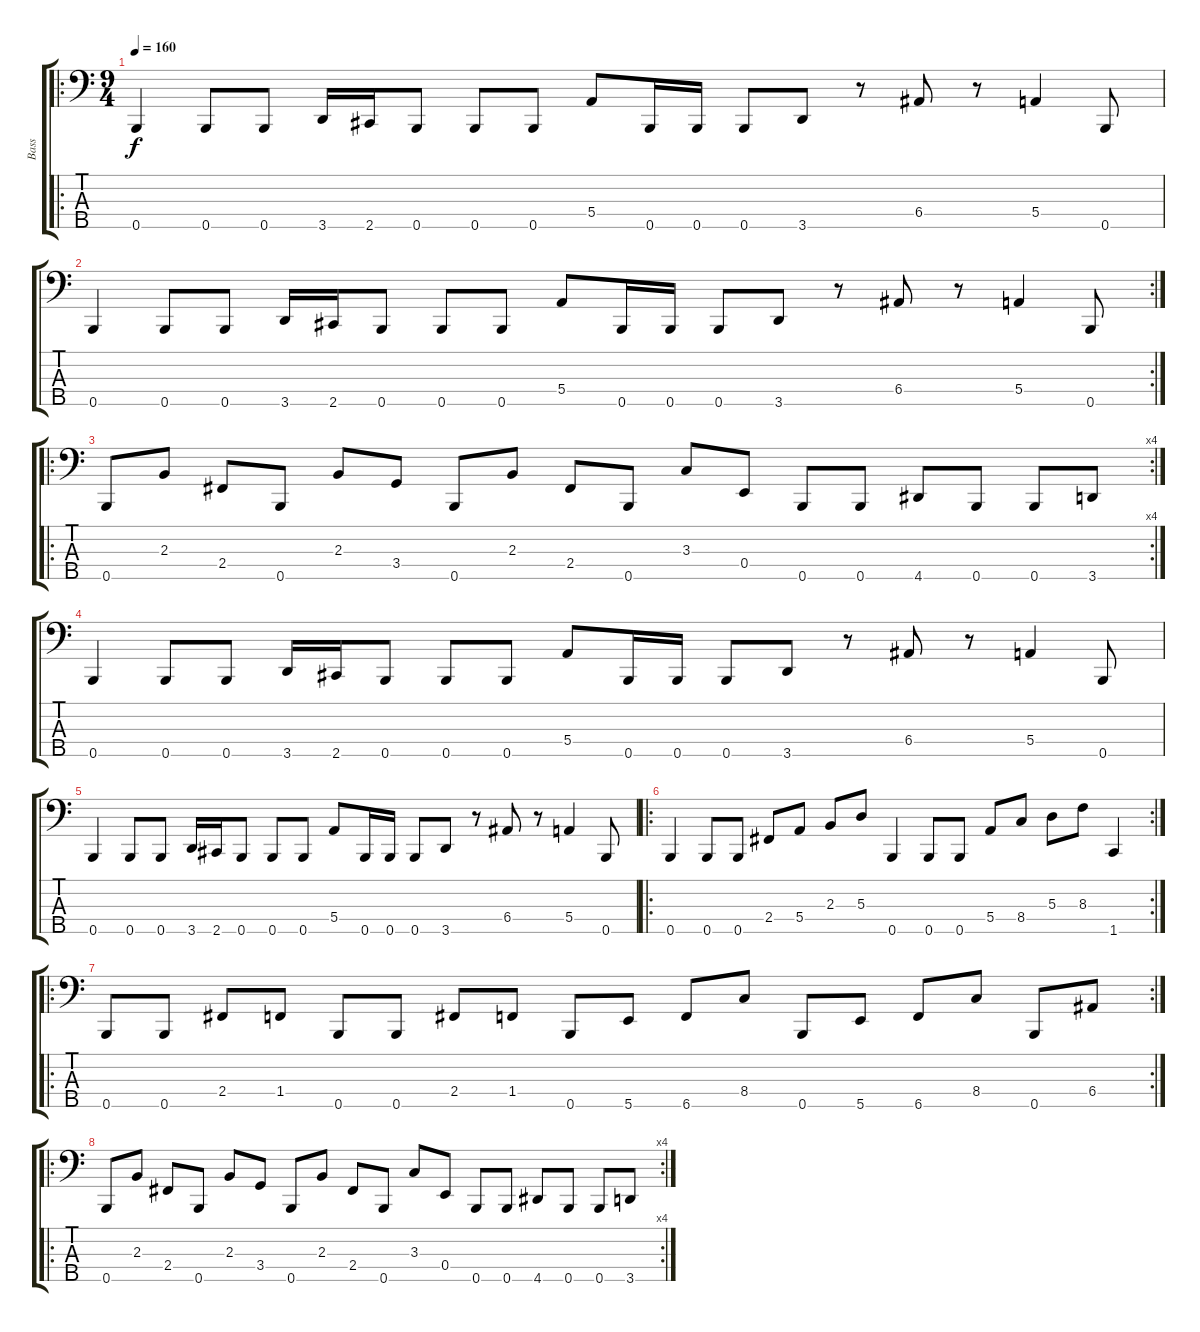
\track ("Bass" "Bass") {instrument electricbassfinger}
\staff {score tabs}
\tuning (G2 D2 A1 E1 B0) {hide}
\ro
\ts (9 4)
\tempo 160
\clef f4
\ks c
0.5.4{dy f instrument electricbassfinger} 0.5.8 0.5.8 3.5.16 2.5.16 0.5.8 0.5.8 0.5.8 5.4.8 0.5.16 0.5.16 0.5.8 3.5.8 r.8 6.4.8 r.8 5.4.4 0.5.8 |
\rc 2
0.5.4 0.5.8 0.5.8 3.5.16 2.5.16 0.5.8 0.5.8 0.5.8 5.4.8 0.5.16 0.5.16 0.5.8 3.5.8 r.8 6.4.8 r.8 5.4.4 0.5.8 |
\ro
\rc 4
0.5.8 2.3.8 2.4.8 0.5.8 2.3.8 3.4.8 0.5.8 2.3.8 2.4.8 0.5.8 3.3.8 0.4.8 0.5.8 0.5.8 4.5.8 0.5.8 0.5.8 3.5.8 |
0.5.4 0.5.8 0.5.8 3.5.16 2.5.16 0.5.8 0.5.8 0.5.8 5.4.8 0.5.16 0.5.16 0.5.8 3.5.8 r.8 6.4.8 r.8 5.4.4 0.5.8 |
0.5.4 0.5.8 0.5.8 3.5.16 2.5.16 0.5.8 0.5.8 0.5.8 5.4.8 0.5.16 0.5.16 0.5.8 3.5.8 r.8 6.4.8 r.8 5.4.4 0.5.8 |
\ro
\rc 2
0.5.4 0.5.8 0.5.8 2.4.8 5.4.8 2.3.8 5.3.8 0.5.4 0.5.8 0.5.8 5.4.8 8.4.8 5.3.8 8.3.8 1.5.4 |
\ro
\rc 2
0.5.8 0.5.8 2.4.8 1.4.8 0.5.8 0.5.8 2.4.8 1.4.8 0.5.8 5.5.8 6.5.8 8.4.8 0.5.8 5.5.8 6.5.8 8.4.8 0.5.8 6.4.8 |
\ro
\rc 4
0.5.8 2.3.8 2.4.8 0.5.8 2.3.8 3.4.8 0.5.8 2.3.8 2.4.8 0.5.8 3.3.8 0.4.8 0.5.8 0.5.8 4.5.8 0.5.8 0.5.8 3.5.8
